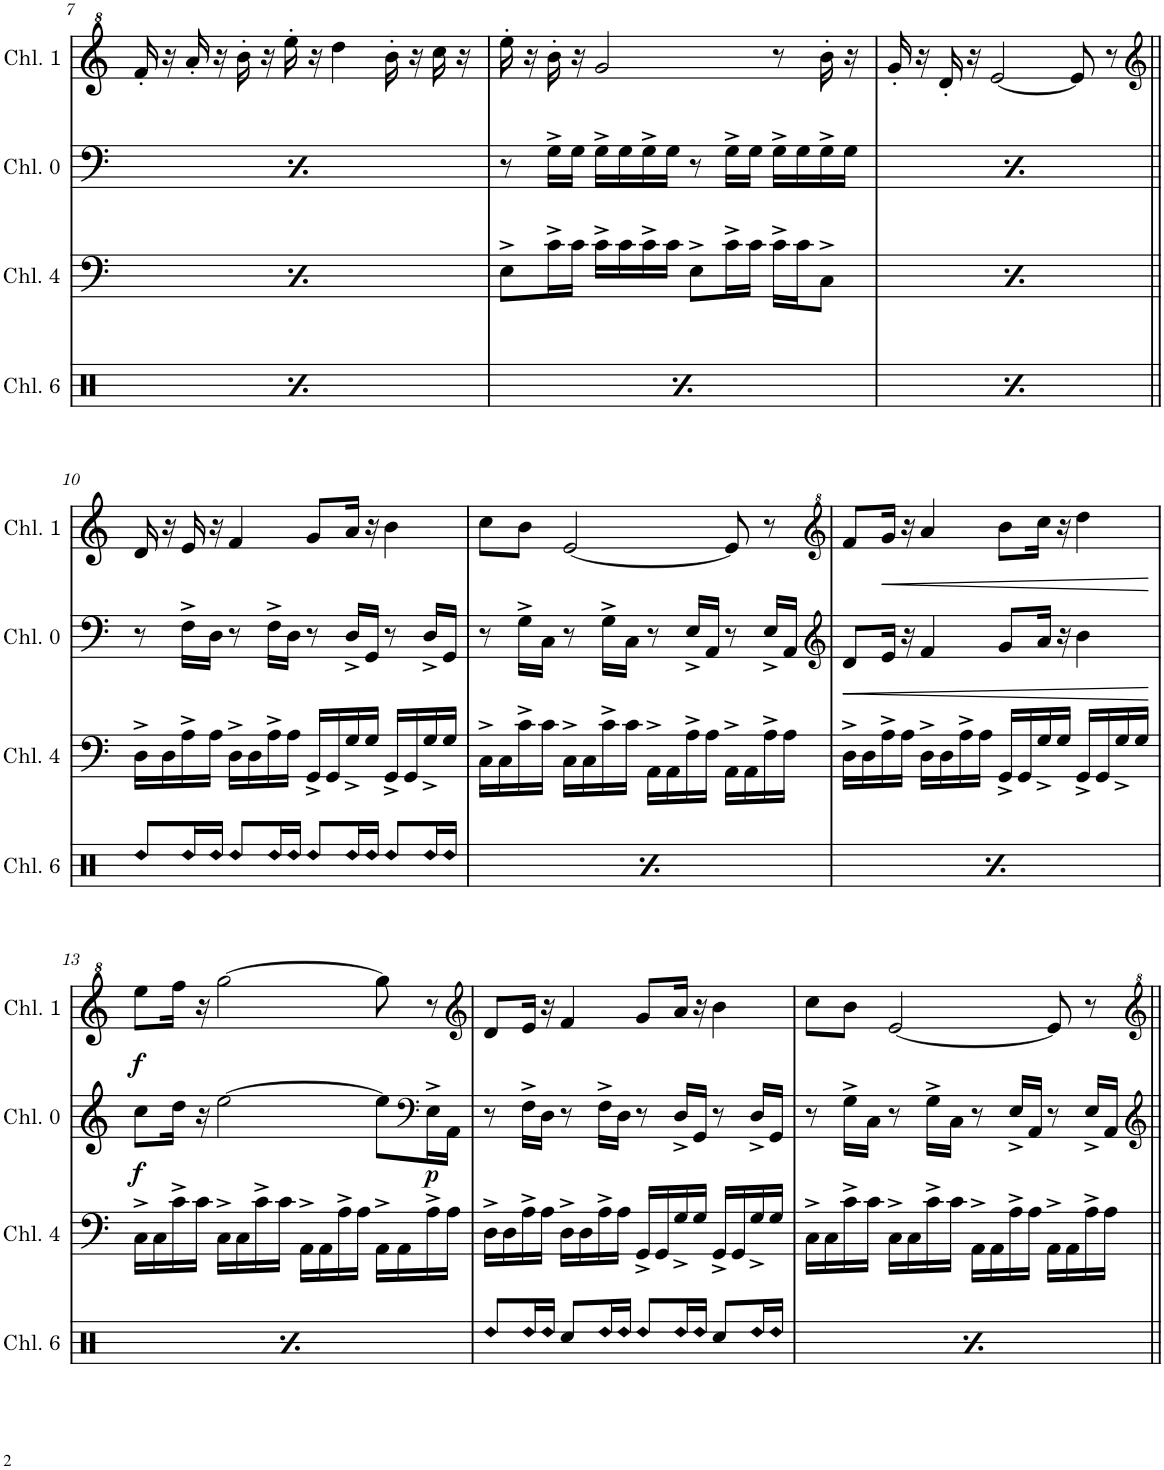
**kern	**kern	**kern	**dynam	**kern	**dynam
*part4	*part3	*part2	*part2	*part1	*part1
*staff4	*staff3	*staff2	*staff2	*staff1	*staff1
*I"Channel 6	*I"Channel 4	*I"Channel 0	*	*I"Channel 1	*
*I'Chl. 6	*I'Chl. 4	*I'Chl. 0	*	*I'Chl. 1	*
!!LO:PB:g=z
*clefX	*clefF4	*clefF4	*	*clefG^2	*
*k[]	*k[]	*k[]	*	*k[]	*
*M4/4	*M4/4	*M4/4	*	*M4/4	*
*met(c)	*met(c)	*met(c)	*	*met(c)	*
=7	=7	=7	=7	=7	=7
!LO:N:head=diamond	!	!	!	!	!
8Rdd/L	8F^\L	8r	.	16ff'/	.
.	.	.	.	16r	.
!LO:N:head=diamond	!	!	!	!	!
16Rdd/L	16c^\L	16A^\LL	.	16aa'/	.
!LO:N:head=diamond	!	!	!	!	!
16Rdd/JJ	16c\JJ	16A\JJ	.	16r	.
!LO:N:head=diamond	!	!	!	!	!
8Rdd/L	16c^\LL	16A^\LL	.	16bb'\	.
.	16c\	16A\	.	16r	.
!LO:N:head=diamond	!	!	!	!	!
16Rdd/L	16c^\	16A^\	.	16eee'\	.
!LO:N:head=diamond	!	!	!	!	!
16Rdd/JJ	16c\JJ	16A\JJ	.	16r	.
!LO:N:head=diamond	!	!	!	!	!
8Rdd/L	8F^\L	8r	.	4ddd\	.
!LO:N:head=diamond	!	!	!	!	!
8Rdd/	16c^\L	16A^\LL	.	.	.
.	16c\JJ	16A\JJ	.	.	.
8Rcc/	16c^\LL	16A^\LL	.	16bb'\	.
.	16c\	16A\	.	16r	.
!LO:N:head=diamond	!	!	!	!	!
8Rdd/J	16c^\	16A^\	.	16ccc\	.
.	16c\JJ	16A\JJ	.	16r	.
=8	=8	=8	=8	=8	=8
!LO:N:head=diamond	!	!	!	!	!
8Rdd/L	8E^\L	8r	.	16eee'\	.
.	.	.	.	16r	.
!LO:N:head=diamond	!	!	!	!	!
16Rdd/L	16c^\L	16G^\LL	.	16bb'\	.
!LO:N:head=diamond	!	!	!	!	!
16Rdd/JJ	16c\JJ	16G\JJ	.	16r	.
!LO:N:head=diamond	!	!	!	!	!
8Rdd/L	16c^\LL	16G^\LL	.	2gg/	.
.	16c\	16G\	.	.	.
!LO:N:head=diamond	!	!	!	!	!
16Rdd/L	16c^\	16G^\	.	.	.
!LO:N:head=diamond	!	!	!	!	!
16Rdd/JJ	16c\JJ	16G\JJ	.	.	.
!LO:N:head=diamond	!	!	!	!	!
8Rdd/L	8E^\L	8r	.	.	.
!LO:N:head=diamond	!	!	!	!	!
8Rdd/	16c^\L	16G^\LL	.	.	.
.	16c\JJ	16G\JJ	.	.	.
8Rcc/	16c^\LL	16G^\LL	.	8r	.
.	16c\J	16G\	.	.	.
!LO:N:head=diamond	!	!	!	!	!
8Rdd/J	8C^\J	16G^\	.	16bb'\	.
.	.	16G\JJ	.	16r	.
=9	=9	=9	=9	=9	=9
!LO:N:head=diamond	!	!	!	!	!
8Rdd/L	8E^\L	8r	.	16gg'/	.
.	.	.	.	16r	.
!LO:N:head=diamond	!	!	!	!	!
16Rdd/L	16c^\L	16G^\LL	.	16dd'/	.
!LO:N:head=diamond	!	!	!	!	!
16Rdd/JJ	16c\JJ	16G\JJ	.	16r	.
!LO:N:head=diamond	!	!	!	!	!
8Rdd/L	16c^\LL	16G^\LL	.	[2ee/	.
.	16c\	16G\	.	.	.
!LO:N:head=diamond	!	!	!	!	!
16Rdd/L	16c^\	16G^\	.	.	.
!LO:N:head=diamond	!	!	!	!	!
16Rdd/JJ	16c\JJ	16G\JJ	.	.	.
!LO:N:head=diamond	!	!	!	!	!
8Rdd/L	8E^\L	8r	.	.	.
!LO:N:head=diamond	!	!	!	!	!
8Rdd/	16c^\L	16G^\LL	.	.	.
.	16c\JJ	16G\JJ	.	.	.
8Rcc/	16c^\LL	16G^\LL	.	8ee/]	.
.	16c\J	16G\	.	.	.
!LO:N:head=diamond	!	!	!	!	!
8Rdd/J	8C^\J	16G^\	.	8r	.
.	.	16G\JJ	.	.	.
!!LO:LB:g=z
=10||	=10||	=10||	=10||	=10||	=10||
*	*	*	*	*clefG2	*
!LO:N:head=diamond	!	!	!	!	!
8Rdd/L	16D^\LL	8r	.	16d/	.
.	16D\	.	.	16r	.
!LO:N:head=diamond	!	!	!	!	!
16Rdd/L	16A^\	16F^\LL	.	16e/	.
!LO:N:head=diamond	!	!	!	!	!
16Rdd/JJ	16A\JJ	16D\JJ	.	16r	.
!LO:N:head=diamond	!	!	!	!	!
8Rdd/L	16D^\LL	8r	.	4f/	.
.	16D\	.	.	.	.
!LO:N:head=diamond	!	!	!	!	!
16Rdd/L	16A^\	16F^\LL	.	.	.
!LO:N:head=diamond	!	!	!	!	!
16Rdd/JJ	16A\JJ	16D\JJ	.	.	.
!LO:N:head=diamond	!	!	!	!	!
8Rdd/L	16GG^/LL	8r	.	8g/L	.
.	16GG/	.	.	.	.
!LO:N:head=diamond	!	!	!	!	!
16Rdd/L	16G^/	16D^/LL	.	16a/Jk	.
!LO:N:head=diamond	!	!	!	!	!
16Rdd/JJ	16G/JJ	16GG/JJ	.	16r	.
!LO:N:head=diamond	!	!	!	!	!
8Rdd/L	16GG^/LL	8r	.	4b\	.
.	16GG/	.	.	.	.
!LO:N:head=diamond	!	!	!	!	!
16Rdd/L	16G^/	16D^/LL	.	.	.
!LO:N:head=diamond	!	!	!	!	!
16Rdd/JJ	16G/JJ	16GG/JJ	.	.	.
=11	=11	=11	=11	=11	=11
!LO:N:head=diamond	!	!	!	!	!
8Rdd/L	16C^\LL	8r	.	8cc\L	.
.	16C\	.	.	.	.
!LO:N:head=diamond	!	!	!	!	!
16Rdd/L	16c^\	16G^\LL	.	8b\J	.
!LO:N:head=diamond	!	!	!	!	!
16Rdd/JJ	16c\JJ	16C\JJ	.	.	.
!LO:N:head=diamond	!	!	!	!	!
8Rdd/L	16C^\LL	8r	.	[2e/	.
.	16C\	.	.	.	.
!LO:N:head=diamond	!	!	!	!	!
16Rdd/L	16c^\	16G^\LL	.	.	.
!LO:N:head=diamond	!	!	!	!	!
16Rdd/JJ	16c\JJ	16C\JJ	.	.	.
!LO:N:head=diamond	!	!	!	!	!
8Rdd/L	16AA^\LL	8r	.	.	.
.	16AA\	.	.	.	.
!LO:N:head=diamond	!	!	!	!	!
16Rdd/L	16A^\	16E^/LL	.	.	.
!LO:N:head=diamond	!	!	!	!	!
16Rdd/JJ	16A\JJ	16AA/JJ	.	.	.
!LO:N:head=diamond	!	!	!	!	!
8Rdd/L	16AA^\LL	8r	.	8e/]	.
.	16AA\	.	.	.	.
!LO:N:head=diamond	!	!	!	!	!
16Rdd/L	16A^\	16E^/LL	.	8r	.
!LO:N:head=diamond	!	!	!	!	!
16Rdd/JJ	16A\JJ	16AA/JJ	.	.	.
=12	=12	=12	=12	=12	=12
*	*	*clefG2	*	*clefG^2	*
!LO:N:head=diamond	!	!	!LO:HP:b	!	!
8Rdd/L	16D^\LL	8d/L	<	8ff/L	.
.	16D\	.	.	.	.
!LO:N:head=diamond	!	!	!	!	!LO:HP:b
16Rdd/L	16A^\	16e/Jk	.	16gg/Jk	<
!LO:N:head=diamond	!	!	!	!	!
16Rdd/JJ	16A\JJ	16r	.	16r	.
!LO:N:head=diamond	!	!	!	!	!
8Rdd/L	16D^\LL	4f/	.	4aa/	.
.	16D\	.	.	.	.
!LO:N:head=diamond	!	!	!	!	!
16Rdd/L	16A^\	.	.	.	.
!LO:N:head=diamond	!	!	!	!	!
16Rdd/JJ	16A\JJ	.	.	.	.
!LO:N:head=diamond	!	!	!	!	!
8Rdd/L	16GG^/LL	8g/L	.	8bb\L	.
.	16GG/	.	.	.	.
!LO:N:head=diamond	!	!	!	!	!
16Rdd/L	16G^/	16a/Jk	.	16ccc\Jk	.
!LO:N:head=diamond	!	!	!	!	!
16Rdd/JJ	16G/JJ	16r	.	16r	.
!LO:N:head=diamond	!	!	!	!	!
8Rdd/L	16GG^/LL	4b\	.	4ddd\	.
.	16GG/	.	.	.	.
!LO:N:head=diamond	!	!	!	!	!
16Rdd/L	16G^/	.	.	.	.
!LO:N:head=diamond	!	!	!	!	!
16Rdd/JJ	16G/JJ	.	.	.	.
.	.	.	[	.	[
!!LO:LB:g=z
=13	=13	=13	=13	=13	=13
!LO:N:head=diamond	!	!	!LO:DY:b	!	!LO:DY:b
8Rdd/L	16C^\LL	8cc\L	f	8eee\L	f
.	16C\	.	.	.	.
!LO:N:head=diamond	!	!	!	!	!
16Rdd/L	16c^\	16dd\Jk	.	16fff\Jk	.
!LO:N:head=diamond	!	!	!	!	!
16Rdd/JJ	16c\JJ	16r	.	16r	.
!LO:N:head=diamond	!	!	!	!	!
8Rdd/L	16C^\LL	[2ee\	.	[2ggg\	.
.	16C\	.	.	.	.
!LO:N:head=diamond	!	!	!	!	!
16Rdd/L	16c^\	.	.	.	.
!LO:N:head=diamond	!	!	!	!	!
16Rdd/JJ	16c\JJ	.	.	.	.
!LO:N:head=diamond	!	!	!	!	!
8Rdd/L	16AA^\LL	.	.	.	.
.	16AA\	.	.	.	.
!LO:N:head=diamond	!	!	!	!	!
16Rdd/L	16A^\	.	.	.	.
!LO:N:head=diamond	!	!	!	!	!
16Rdd/JJ	16A\JJ	.	.	.	.
!LO:N:head=diamond	!	!	!	!	!
8Rdd/L	16AA^\LL	8ee\L]	.	8ggg\]	.
.	16AA\	.	.	.	.
*	*	*clefF4	*	*	*
!LO:N:head=diamond	!	!	!LO:DY:b	!	!
16Rdd/L	16A^\	16E^\L	p	8r	.
!LO:N:head=diamond	!	!	!	!	!
16Rdd/JJ	16A\JJ	16AA\JJ	.	.	.
=14	=14	=14	=14	=14	=14
*	*	*	*	*clefG2	*
!LO:N:head=diamond	!	!	!	!	!
8Rdd/L	16D^\LL	8r	.	8d/L	.
.	16D\	.	.	.	.
!LO:N:head=diamond	!	!	!	!	!
16Rdd/L	16A^\	16F^\LL	.	16e/Jk	.
!LO:N:head=diamond	!	!	!	!	!
16Rdd/JJ	16A\JJ	16D\JJ	.	16r	.
8Rcc/L	16D^\LL	8r	.	4f/	.
.	16D\	.	.	.	.
!LO:N:head=diamond	!	!	!	!	!
16Rdd/L	16A^\	16F^\LL	.	.	.
!LO:N:head=diamond	!	!	!	!	!
16Rdd/JJ	16A\JJ	16D\JJ	.	.	.
!LO:N:head=diamond	!	!	!	!	!
8Rdd/L	16GG^/LL	8r	.	8g/L	.
.	16GG/	.	.	.	.
!LO:N:head=diamond	!	!	!	!	!
16Rdd/L	16G^/	16D^/LL	.	16a/Jk	.
!LO:N:head=diamond	!	!	!	!	!
16Rdd/JJ	16G/JJ	16GG/JJ	.	16r	.
8Rcc/L	16GG^/LL	8r	.	4b\	.
.	16GG/	.	.	.	.
!LO:N:head=diamond	!	!	!	!	!
16Rdd/L	16G^/	16D^/LL	.	.	.
!LO:N:head=diamond	!	!	!	!	!
16Rdd/JJ	16G/JJ	16GG/JJ	.	.	.
=15	=15	=15	=15	=15	=15
!LO:N:head=diamond	!	!	!	!	!
8Rdd/L	16C^\LL	8r	.	8cc\L	.
.	16C\	.	.	.	.
!LO:N:head=diamond	!	!	!	!	!
16Rdd/L	16c^\	16G^\LL	.	8b\J	.
!LO:N:head=diamond	!	!	!	!	!
16Rdd/JJ	16c\JJ	16C\JJ	.	.	.
8Rcc/L	16C^\LL	8r	.	[2e/	.
.	16C\	.	.	.	.
!LO:N:head=diamond	!	!	!	!	!
16Rdd/L	16c^\	16G^\LL	.	.	.
!LO:N:head=diamond	!	!	!	!	!
16Rdd/JJ	16c\JJ	16C\JJ	.	.	.
!LO:N:head=diamond	!	!	!	!	!
8Rdd/L	16AA^\LL	8r	.	.	.
.	16AA\	.	.	.	.
!LO:N:head=diamond	!	!	!	!	!
16Rdd/L	16A^\	16E^/LL	.	.	.
!LO:N:head=diamond	!	!	!	!	!
16Rdd/JJ	16A\JJ	16AA/JJ	.	.	.
8Rcc/L	16AA^\LL	8r	.	8e/]	.
.	16AA\	.	.	.	.
!LO:N:head=diamond	!	!	!	!	!
16Rdd/L	16A^\	16E^/LL	.	8r	.
!LO:N:head=diamond	!	!	!	!	!
16Rdd/JJ	16A\JJ	16AA/JJ	.	.	.
=||	=||	=||	=||	=||	=||
*-	*-	*-	*-	*-	*-
